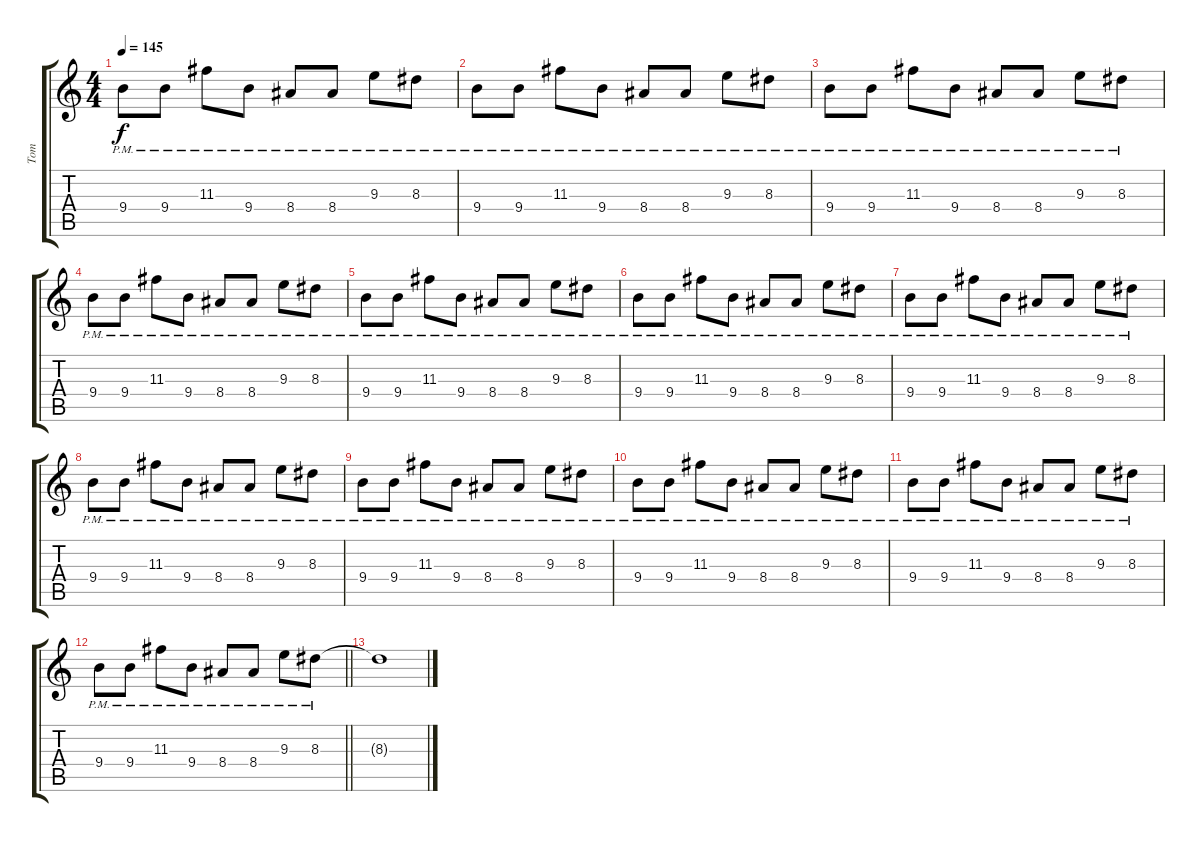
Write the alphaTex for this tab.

\track ("Tom" "Tom") {instrument overdrivenguitar}
\staff {score tabs}
\tuning (E4 B3 G3 D3 A2 E2) {hide}
\ts (4 4)
\tempo 145
\clef g2
\ks c
9.4{pm}.8{dy f} 9.4{pm}.8 11.3{pm}.8 9.4{pm}.8 8.4{pm}.8 8.4{pm}.8 9.3{pm}.8 8.3{pm}.8 |
9.4{pm}.8 9.4{pm}.8 11.3{pm}.8 9.4{pm}.8 8.4{pm}.8 8.4{pm}.8 9.3{pm}.8 8.3{pm}.8 |
9.4{pm}.8 9.4{pm}.8 11.3{pm}.8 9.4{pm}.8 8.4{pm}.8 8.4{pm}.8 9.3{pm}.8 8.3{pm}.8 |
9.4{pm}.8 9.4{pm}.8 11.3{pm}.8 9.4{pm}.8 8.4{pm}.8 8.4{pm}.8 9.3{pm}.8 8.3{pm}.8 |
9.4{pm}.8 9.4{pm}.8 11.3{pm}.8 9.4{pm}.8 8.4{pm}.8 8.4{pm}.8 9.3{pm}.8 8.3{pm}.8 |
9.4{pm}.8 9.4{pm}.8 11.3{pm}.8 9.4{pm}.8 8.4{pm}.8 8.4{pm}.8 9.3{pm}.8 8.3{pm}.8 |
9.4{pm}.8 9.4{pm}.8 11.3{pm}.8 9.4{pm}.8 8.4{pm}.8 8.4{pm}.8 9.3{pm}.8 8.3{pm}.8 |
9.4{pm}.8 9.4{pm}.8 11.3{pm}.8 9.4{pm}.8 8.4{pm}.8 8.4{pm}.8 9.3{pm}.8 8.3{pm}.8 |
9.4{pm}.8 9.4{pm}.8 11.3{pm}.8 9.4{pm}.8 8.4{pm}.8 8.4{pm}.8 9.3{pm}.8 8.3{pm}.8 |
9.4{pm}.8 9.4{pm}.8 11.3{pm}.8 9.4{pm}.8 8.4{pm}.8 8.4{pm}.8 9.3{pm}.8 8.3{pm}.8 |
9.4{pm}.8 9.4{pm}.8 11.3{pm}.8 9.4{pm}.8 8.4{pm}.8 8.4{pm}.8 9.3{pm}.8 8.3{pm}.8 |
\barLineRight lightlight
9.4{pm}.8 9.4{pm}.8 11.3{pm}.8 9.4{pm}.8 8.4{pm}.8 8.4{pm}.8 9.3{pm}.8 8.3{pm}.8 |
8.3{t}.1
